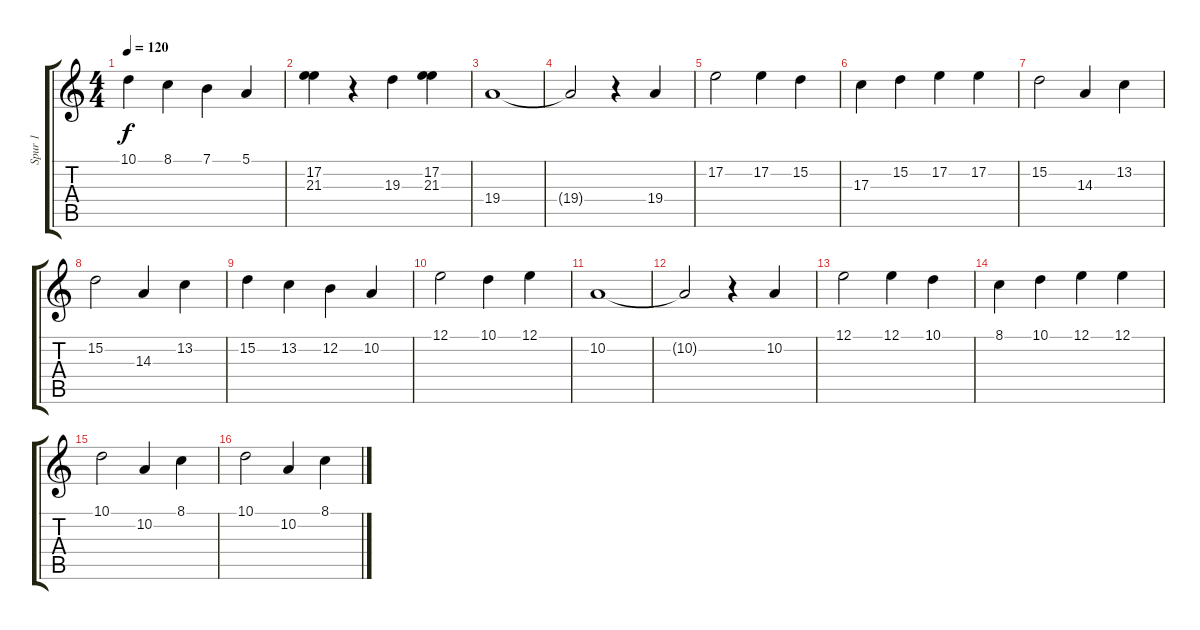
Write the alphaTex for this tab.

\track ("Spur 1" "Spur 1") {instrument stringensemble1}
\staff {score tabs}
\tuning (E4 B3 G3 D3 A2 E2) {hide}
\ts (4 4)
\tempo 120
\clef g2
\ks c
10.1.4{dy f} 8.1.4 7.1.4 5.1.4 |
(17.2 21.3).4 r.4 19.3.4 (17.2 21.3).4 |
19.4.1 |
19.4{t}.2 r.4 19.4.4 |
17.2.2 17.2.4 15.2.4 |
17.3.4 15.2.4 17.2.4 17.2.4 |
15.2.2 14.3.4 13.2.4 |
15.2.2 14.3.4 13.2.4 |
15.2.4 13.2.4 12.2.4 10.2.4 |
12.1.2 10.1.4 12.1.4 |
10.2.1 |
10.2{t}.2 r.4 10.2.4 |
12.1.2 12.1.4 10.1.4 |
8.1.4 10.1.4 12.1.4 12.1.4 |
10.1.2 10.2.4 8.1.4 |
10.1.2 10.2.4 8.1.4
